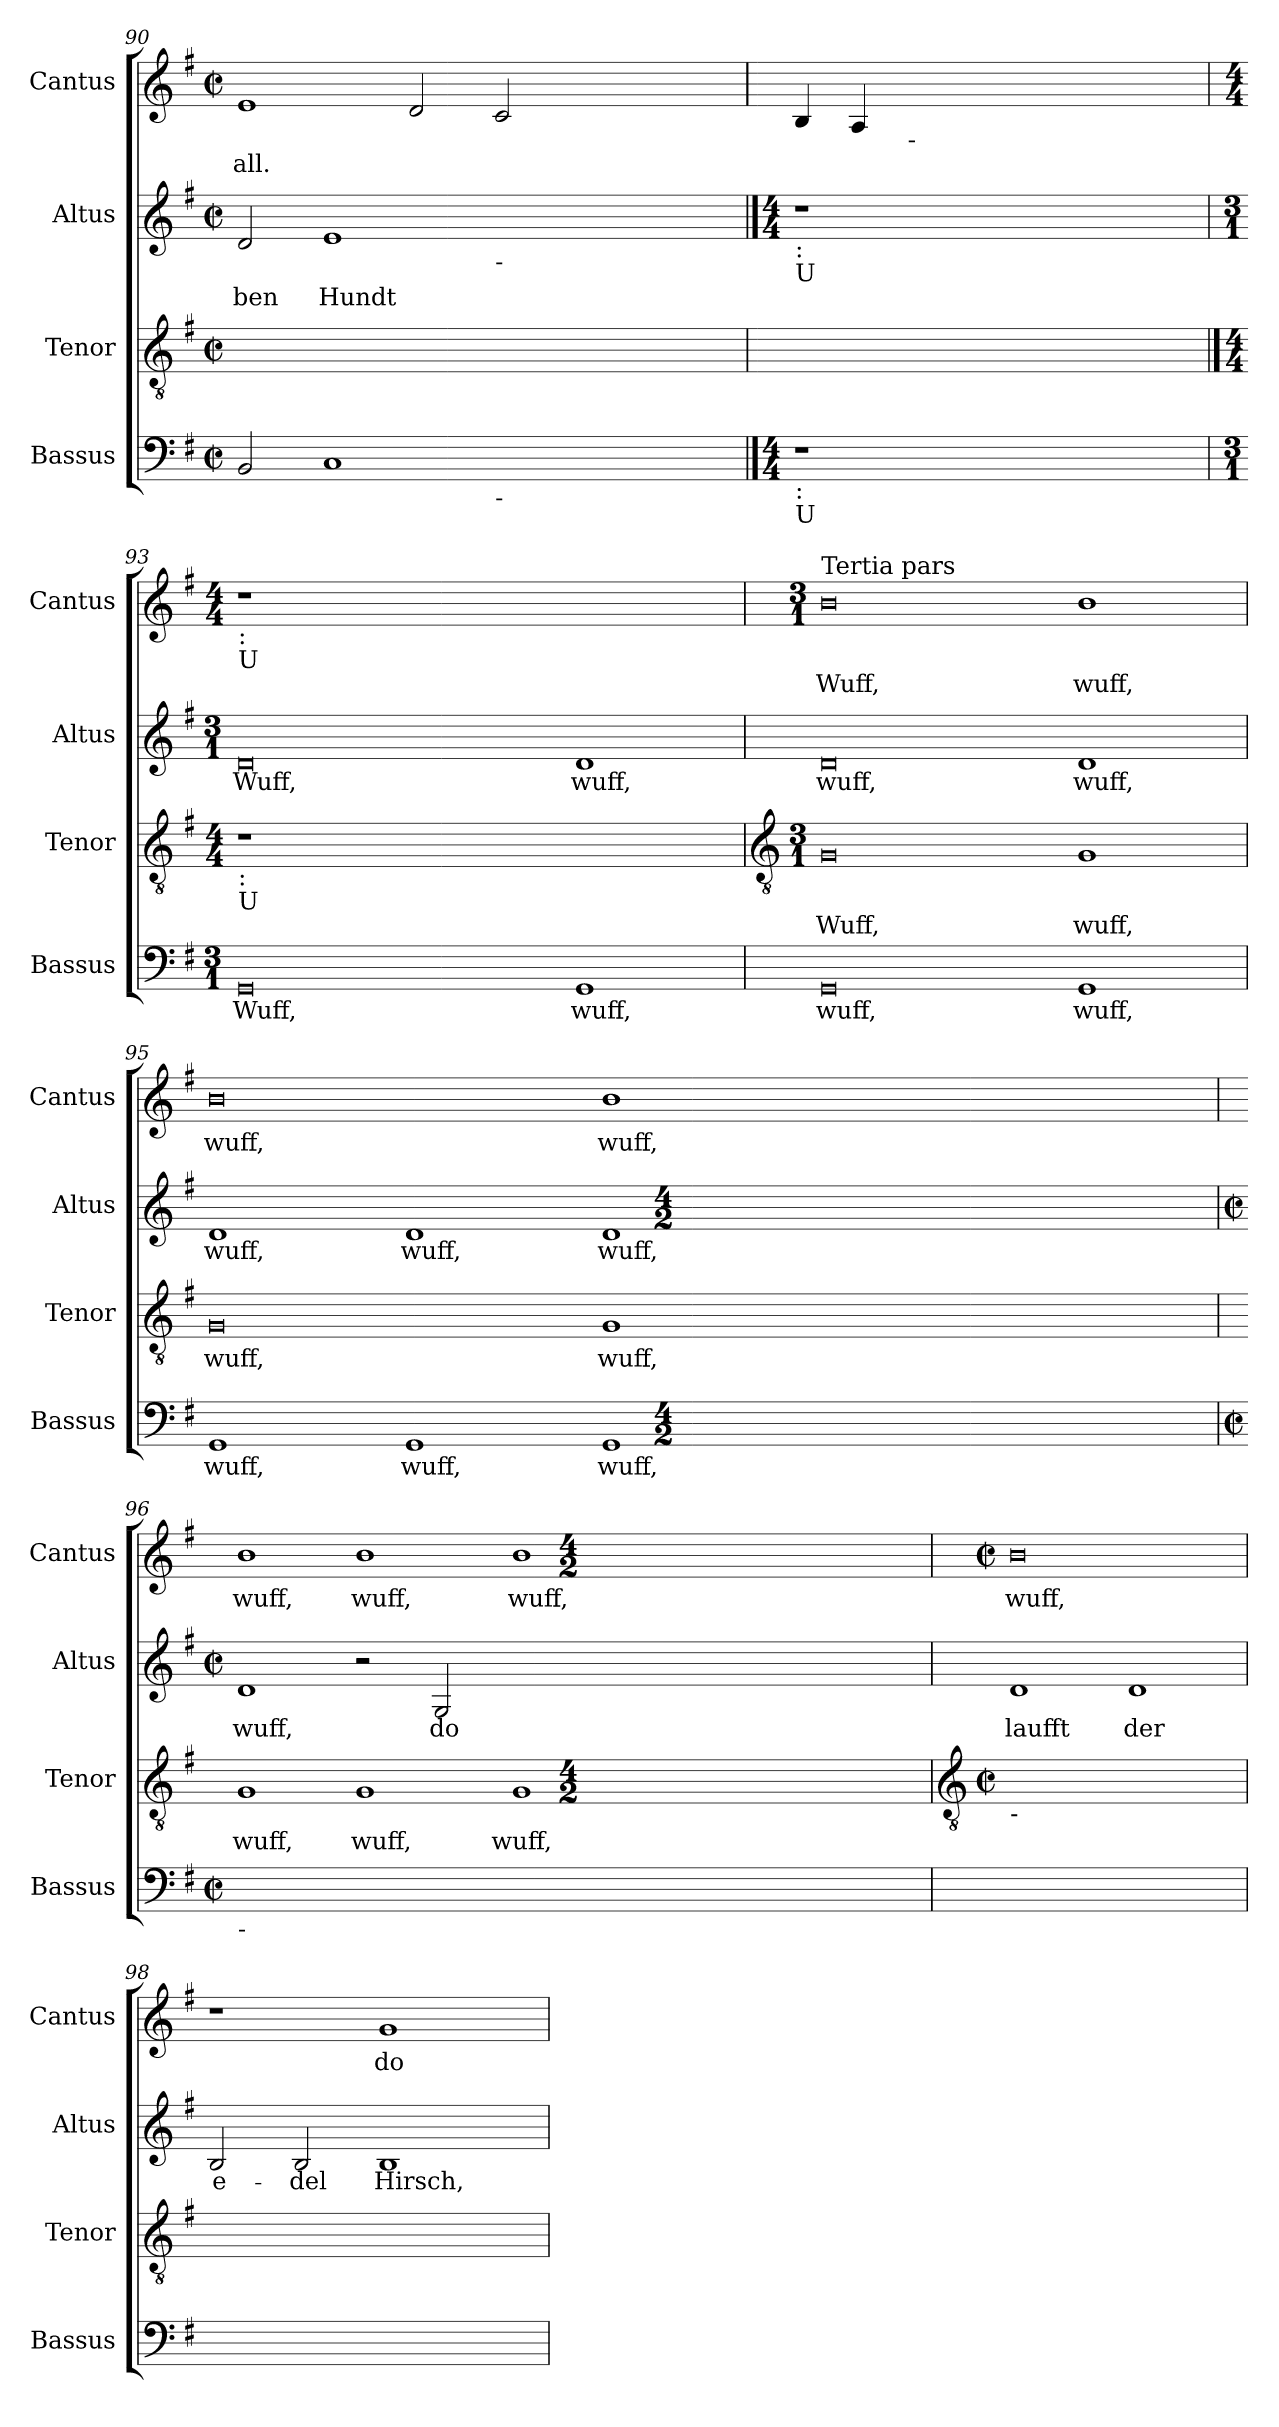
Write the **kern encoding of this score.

**kern	**text	**kern	**text	**kern	**text	**kern	**text
*part4	*part4	*part3	*part3	*part2	*part2	*part1	*part1
*staff4	*staff4	*staff3	*staff3	*staff2	*staff2	*staff1	*staff1
*I"Bassus	*	*I"Tenor	*	*I"Altus	*	*I"Cantus	*
*I'Bassus	*	*I'Tenor	*	*I'Altus	*	*I'Cantus	*
*clefF4	*	*clefGv2	*	*clefG2	*	*clefG2	*
*k[f#]	*	*k[f#]	*	*k[f#]	*	*k[f#]	*
*G:	*	*G:	*	*G:	*	*G:	*
*M4/2	*	*M4/2	*	*M4/2	*	*M4/2	*
*met(c|)	*	*met(c|)	*	*met(c|)	*	*met(c|)	*
=90	=90	=90	=90	=90	=90	=90	=90
!	!	!	!	!	!LO:LY:b	!	!LO:LY:b
*	*	*	*	*	*	*^	*
2BB	.	0Gyy_	.	2d	-ben	1e	1ryy	all.
!	!	!	!	!	!LO:LY:b	!	!	!
1C	.	.	.	1e	Hundt	.	.	.
.	.	.	.	.	.	2d	2ryy	.
!	!	!	!	!LO:TX:b:t=-	!	!	!	!
!LO:TX:b:t=-	!	!	!	!	!	!	!	!
!	!LO:LY:b	!	!	!	!LO:LY:b	!	!	!
0GGyy	all.	.	.	0dyy	all.	2c	2ryy	.
.	.	1.ryy	.	.	.	1.ryy	1.ryy	.
!!LO:LB:g=z	!!
==92	=92	=92	=92	==92	=92	=92	=92	=92
*M4/4	*	*	*	*M4/4	*	*	*	*
!	!	!	!	!LO:TX:b:t=&colon;	!	!	!	!
!	!	!	!	!LO:TX:b:t=U	!	!	!	!
!LO:TX:b:t=&colon;	!	!	!	!	!	!	!	!
!LO:TX:b:t=U	!	!	!	!	!	!	!	!
1r	.	0Gyy]	.	1r	.	4B	1ryy	.
.	.	.	.	.	.	4A	.	.
!	!	!	!	!	!	!LO:TX:b:t=-	!	!
.	.	.	.	.	.	0Byy	.	.
1.ryy	.	.	.	1.ryy	.	.	1.ryy	.
.	.	2ryy	.	.	.	.	.	.
*	*	*	*	*	*	*v	*v	*
!!LO:LB:g=z
=93	=93	==93	=93	=93	=93	=93	=93
*M3/1	*	*M4/4	*	*M3/1	*	*M4/4	*
!	!	!	!	!	!	!LO:TX:b:t=&colon;	!
!	!	!	!	!	!	!LO:TX:b:t=U	!
!	!	!LO:TX:b:t=&colon;	!	!	!	!	!
!	!	!LO:TX:b:t=U	!	!	!	!	!
!	!LO:LY:b	!	!	!	!LO:LY:b	!	!
0GG	Wuff,	1r	.	0d	Wuff,	1r	.
.	.	0ryy	.	.	.	0ryy	.
!	!LO:LY:b	!	!	!	!LO:LY:b	!	!
1GG	wuff,	.	.	1d	wuff,	.	.
!!LO:LB:g=z
=94	=94	=94	=94	=94	=94	=94	=94
*	*	*clefGv2	*	*	*	*	*
*	*	*M3/1	*	*	*	*M3/1	*
!	!	!	!	!	!	!LO:TX:a:t=Tertia pars	!
!	!LO:LY:b	!	!LO:LY:b	!	!LO:LY:b	!	!LO:LY:b
0GG	wuff,	0G	Wuff,	0d	wuff,	0b	Wuff,
!	!LO:LY:b	!	!LO:LY:b	!	!LO:LY:b	!	!LO:LY:b
1GG	wuff,	1G	wuff,	1d	wuff,	1b	wuff,
=95	=95	=95	=95	=95	=95	=95	=95
!	!LO:LY:b	!	!LO:LY:b	!	!LO:LY:b	!	!LO:LY:b
1GG	wuff,	0G	wuff,	1d	wuff,	0b	wuff,
!	!LO:LY:b	!	!	!	!LO:LY:b	!	!
1GG	wuff,	.	.	1d	wuff,	.	.
!	!LO:LY:b	!	!LO:LY:b	!	!LO:LY:b	!	!LO:LY:b
1GG	wuff,	1G	wuff,	1d	wuff,	1b	wuff,
*M4/2	*	*	*	*M4/2	*	*	*
*met(c|)	*	*	*	*met(c|)	*	*	*
!!LO:LB:g=z
=96	=96	=96	=96	=96	=96	=96	=96
*M4/2	*	*	*	*M4/2	*	*	*
*met(c|)	*	*	*	*met(c|)	*	*	*
!LO:TX:b:t=-	!	!	!	!	!	!	!
!	!LO:LY:b	!	!LO:LY:b	!	!LO:LY:b	!	!LO:LY:b
[0GGyy	wuff,	1G	wuff,	1d	wuff,	1b	wuff,
!	!	!	!LO:LY:b	!	!	!	!LO:LY:b
.	.	1G	wuff,	2r	.	1b	wuff,
!	!	!	!	!	!LO:LY:b	!	!
.	.	.	.	2G	do	.	.
!	!	!	!LO:LY:b	!	!	!	!LO:LY:b
1ryy	.	1G	wuff,	1ryy	.	1b	wuff,
*	*	*M4/2	*	*	*	*M4/2	*
*	*	*met(c|)	*	*	*	*met(c|)	*
!!LO:LB:g=z
=97	=97	=97	=97	=97	=97	=97	=97
*	*	*clefGv2	*	*	*	*	*
*	*	*M4/2	*	*	*	*M4/2	*
*	*	*met(c|)	*	*	*	*met(c|)	*
!	!	!LO:TX:b:t=-	!	!	!	!	!
!	!	!	!LO:LY:b	!	!LO:LY:b	!	!LO:LY:b
0GGyy_	.	[0Gyy	wuff,	1d	laufft	0b	wuff,
!	!	!	!	!	!LO:LY:b	!	!
.	.	.	.	1d	der	.	.
=98	=98	=98	=98	=98	=98	=98	=98
!	!	!	!	!	!LO:LY:b	!	!
1.GGyy_	.	1Gyy_	.	2B	e-	1r	.
!	!	!	!	!	!LO:LY:b	!	!
.	.	.	.	2B	-del	.	.
!	!	!	!	!	!LO:LY:b	!	!LO:LY:b
.	.	1Gyy]	.	1B	Hirsch,	1g	do
2GGyy]	.	.	.	.	.	.	.
=	=	=	=	=	=	=	=
*-	*-	*-	*-	*-	*-	*-	*-
